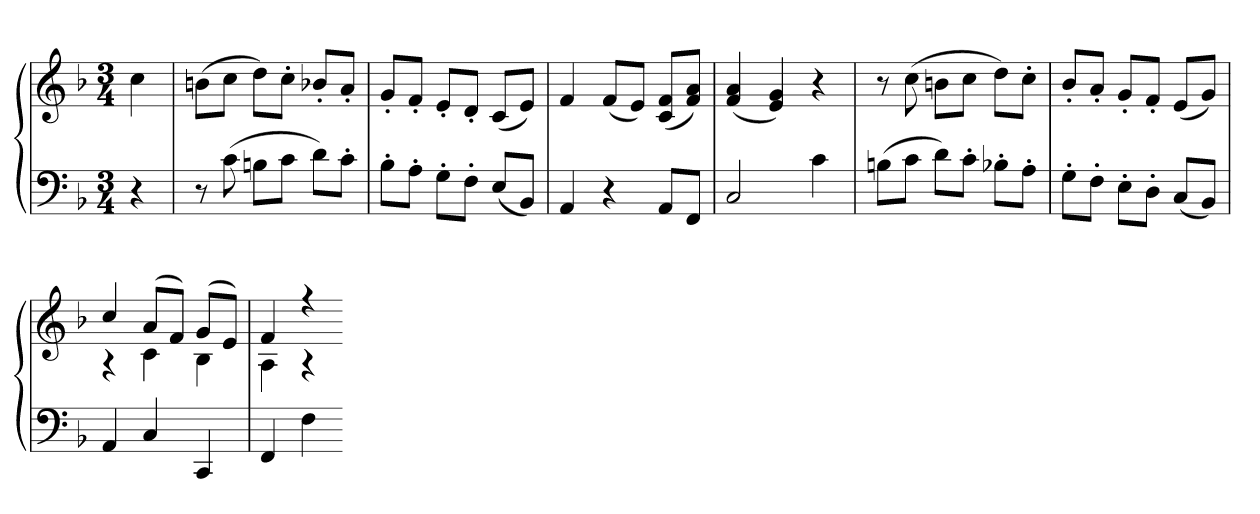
**kern	**kern
*part1	*part1
*staff2	*staff1
*clefF4	*clefG2
*k[b-]	*k[b-]
*M3/4	*M3/4
=	=
4r	4cc
=	=
8r	(8bnL
(8c	8ccJ
8BnL	8ddL)
8cJ	8cc'J
8dL)	8b-X'L
8c'J	8a'J
=	=
8B-'L	8g'L
8A'J	8f'J
8G'L	8e'L
8F'J	8d'J
(8EL	(8cL
8BB-J)	8eJ)
=	=
4AA	4f
4r	(8fL
.	8eJ)
8AAL	(8c 8fL
8FFJ	8f 8aJ)
=	=
2C	(4f 4a
.	4e 4g)
4c	4r
=	=
(8BnL	8r
8cJ	(8cc
8dL)	8bnL
8c'J	8ccJ
8B-X'L	8ddL)
8A'J	8cc'J
=	=
8G'L	8b-'L
8F'J	8a'J
8E'L	8g'L
8D'J	8f'J
(8CL	(8eL
8BB-J)	8gJ)
=	=
*	*^
4AA	4cc	4r
4C	(8aL	4c
.	8fJ)	.
4CC	(8gL	4B-
.	8eJ)	.
=	=	=
4FF	4f	4A
4F	4r	4r
*	*v	*v
=-	=-
*-	*-
